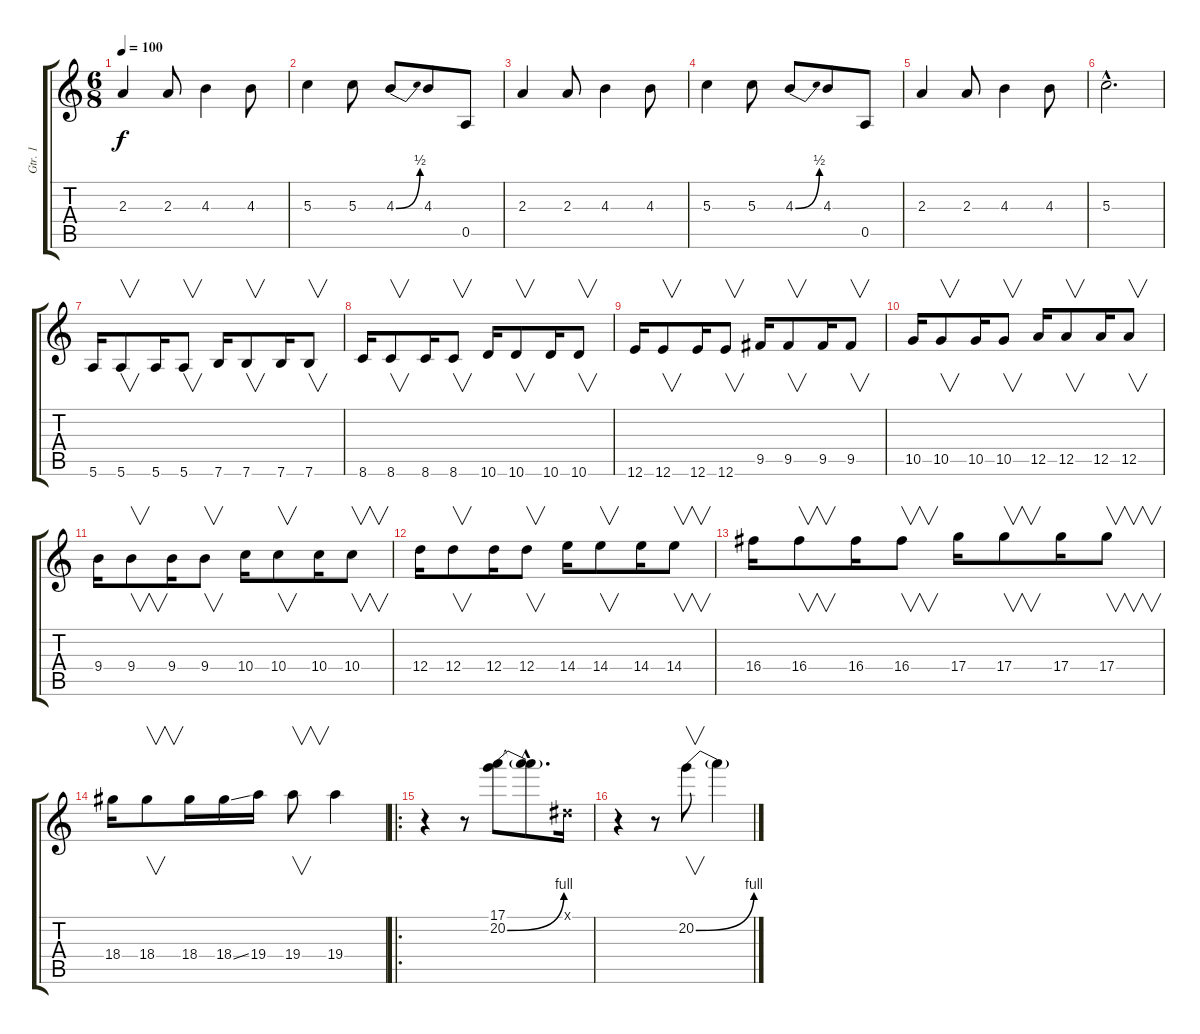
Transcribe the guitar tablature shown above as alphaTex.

\track ("Gtr. 1" "Gtr. 1") {instrument overdrivenguitar}
\staff {score tabs}
\tuning (E4 B3 G3 D3 A2 E2) {hide}
\ts (6 8)
\tempo 100
\clef g2
\ks c
2.3.4{dy f} 2.3.8 4.3.4 4.3.8 |
5.3.4 5.3.8 4.3{be (bend 0 0 60 2)}.8 4.3.8 0.5.8 |
2.3.4 2.3.8 4.3.4 4.3.8 |
5.3.4 5.3.8 4.3{be (bend 0 0 60 2)}.8 4.3.8 0.5.8 |
2.3.4 2.3.8 4.3.4 4.3.8 |
5.3{hac}.2{d} |
5.6.16 5.6.8{v} 5.6.16 5.6.8{v} 7.6.16 7.6.8{v} 7.6.16 7.6.8{v} |
8.6.16 8.6.8{v} 8.6.16 8.6.8{v} 10.6.16 10.6.8{v} 10.6.16 10.6.8{v} |
12.6.16 12.6.8{v} 12.6.16 12.6.8{v} 9.5.16 9.5.8{v} 9.5.16 9.5.8{v} |
10.5.16 10.5.8{v} 10.5.16 10.5.8{v} 12.5.16 12.5.8{v} 12.5.16 12.5.8{v} |
9.4.16 9.4.8{v} 9.4.16 9.4.8{v} 10.4.16 10.4.8{v} 10.4.16 10.4.8{v} |
12.4.16 12.4.8{v} 12.4.16 12.4.8{v} 14.4.16 14.4.8{v} 14.4.16 14.4.8{v} |
16.4.16 16.4.8{v} 16.4.16 16.4.8{v} 17.4.16 17.4.8{v} 17.4.16 17.4.8{v} |
18.4.16 18.4.8{v} 18.4.16 18.4{ss}.16 19.4.16 19.4.8{v} 19.4.4 |
\ro
r.4 r.8 (17.1 20.2{be (bend 0 0 60 4)}).8 (17.1{hac t} 20.2{hac t}).8{d} -1.1{x}.16 |
r.4 r.8 20.2{be (bend 0 0 60 4)}.8{v} 20.2{t}.4
